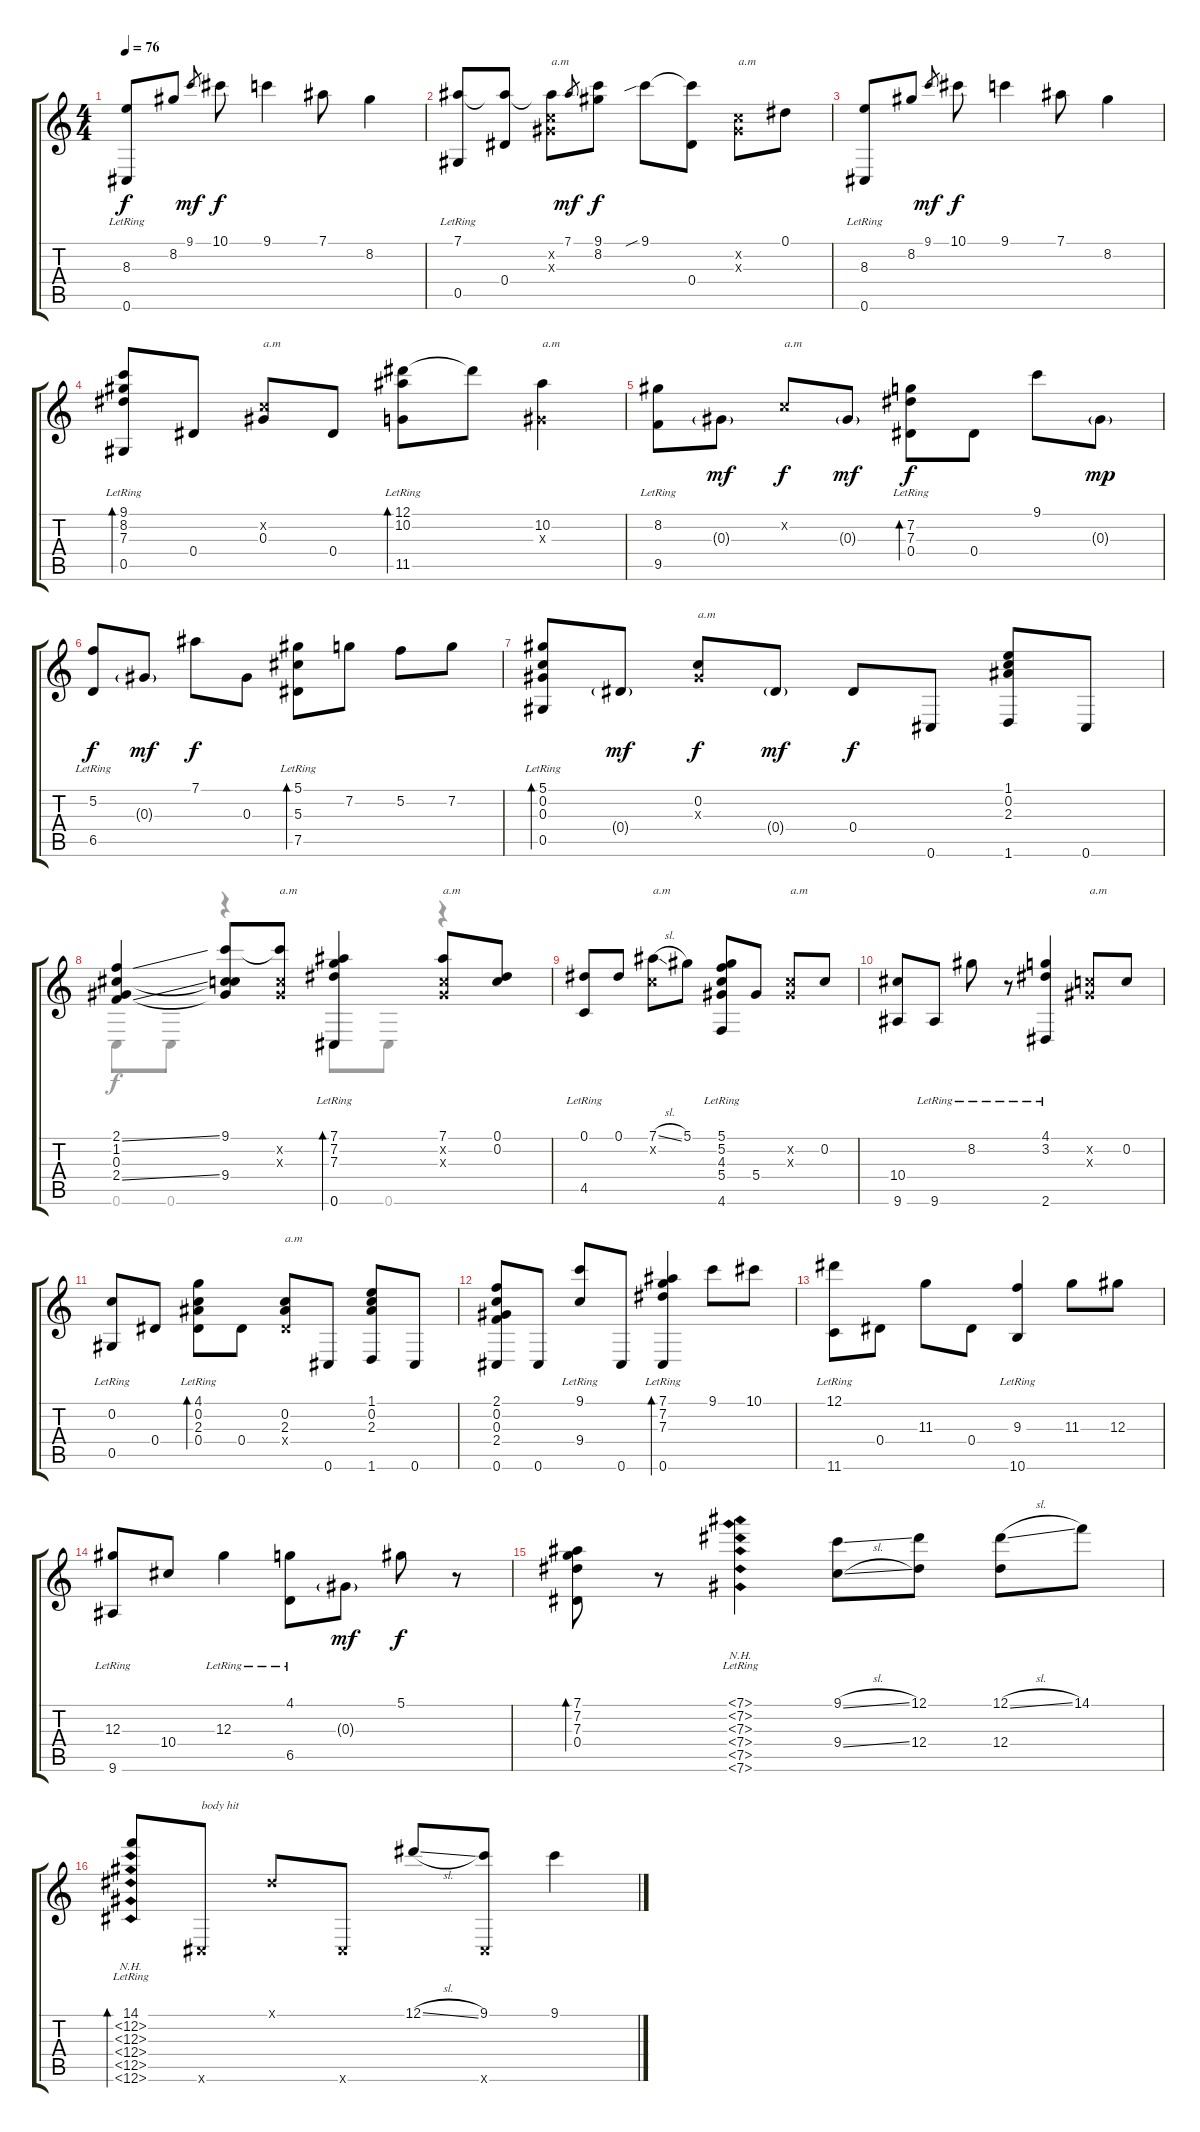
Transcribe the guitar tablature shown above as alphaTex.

\track "" {instrument acousticguitarsteel}
\staff {score tabs}
\tuning (Eb4 C4 Ab3 Eb3 Ab2 Db2) {hide}
\voice
\ts (4 4)
\tempo 76
\clef g2
\ks c
(8.3 0.6{lr}).8{dy f} 8.2.8 9.1.8{gr dy mf} 10.1.8{dy f} 9.1.4 7.1.8 8.2.4 |
(7.1 0.5{lr}).8 (7.1{t} 0.4).8 (7.1{t} 0.2{x} 0.3{x}).8{txt "a.m"} 7.1.8{gr dy mf} (9.1 8.2).8{dy f} 9.1{sib}.8 (9.1{t} 0.4).8 (0.2{x} 0.3{x}).8{txt "a.m"} 0.1.8 |
(8.3 0.6{lr}).8 8.2.8 9.1.8{gr dy mf} 10.1.8{dy f} 9.1.4 7.1.8 8.2.4 |
(9.1{lr} 8.2{lr} 7.3 0.5{lr}).8{bd 120} 0.4.8 (0.2{x} 0.3).8{txt "a.m"} 0.4.8 (12.1 10.2 11.5{lr}).8{bd 120} 12.1{t}.8 (10.2 0.3{x}).4{txt "a.m"} |
(8.2{lr} 9.5).8 0.3{g}.8{dy mf} 0.2{x}.8{txt "a.m" dy f} 0.3{g}.8{dy mf} (7.2{lr} 7.3{lr} 0.4).8{bd 120 dy f} 0.4.8 9.1.8 0.3{g}.8{dy mp} |
(5.2 6.5{lr}).8{dy f} 0.3{g}.8{dy mf} 7.1.8{dy f} 0.3.8 (5.1 5.3 7.5{lr}).8{bd 120} 7.2.8 5.2.8 7.2.8 |
(5.1{lr} 0.2 0.3 0.5{lr}).8{bd 120} 0.4{g}.8{dy mf} (0.2 0.3{x}).8{txt "a.m" dy f} 0.4{g}.8{dy mf} 0.4.8{dy f} 0.6.8 (1.1 0.2 2.3 1.6).8 0.6.8 |
(2.1{ss} 1.2 0.3 2.4{ss}).4 (9.1 1.2{t} 0.3{t} 9.4).8 (9.1{t} 0.2{x} 0.3{x}).8{txt "a.m"} (7.1 7.2 7.3 0.6{lr}).4{bd 120} (7.1 0.2{x} 0.3{x}).8{txt "a.m"} (0.1 0.2).8 |
(0.1 4.5{lr}).8 0.1.8 (7.1{sl} 0.2{x}).8{txt "a.m"} 5.1.8 (5.1 5.2 4.3 5.4 4.6{lr}).8 5.4.8 (0.2{x} 0.3{x}).8{txt "a.m"} 0.2.8 |
(10.4 9.6).8 9.6{lr}.8 8.2{lr}.8 r.8 (4.1 3.2 2.6{lr}).4 (0.2{x} 0.3{x}).8{txt "a.m"} 0.2.8 |
(0.2{lr} 0.5{lr}).8 0.4.8 (4.1{lr} 0.2{lr} 2.3{lr} 0.4).8{bd 120} 0.4.8 (0.2 2.3 0.4{x}).8{txt "a.m"} 0.6.8 (1.1 0.2 2.3 1.6).8 0.6.8 |
(2.1 0.2 0.3 2.4 0.6).8 0.6.8 (9.1{lr} 9.4{lr}).8 0.6.8 (7.1{lr} 7.2{lr} 7.3{lr} 0.6{lr}).4{bd 120} 9.1.8 10.1.8 |
(12.1{lr} 11.6{lr}).8 0.4.8 11.3.8 0.4.8 (9.3 10.6{lr}).4 11.3.8 12.3.8 |
(12.3{lr} 9.6{lr}).8 10.4.8 12.3{lr}.4 (4.1{lr} 6.5{lr}).8 0.3{g}.8{dy mf} 5.1.8{dy f} r.8 |
(7.1 7.2 7.3 0.4).8{bd 240} r.8 (7.1{nh lr} 7.2{nh} 7.3{nh} 7.4{nh} 7.5{nh} 7.6{nh}).4 (9.1{sl} 9.4{sl}).8 (12.1 12.4).8 (12.1{sl} 12.4).8 14.1.8 |
(14.1{lr} 12.2{nh lr} 12.3{nh lr} 12.4{nh lr} 12.5{nh lr} 12.6{nh lr}).8{bd 120} 0.6{x}.8{txt "body hit"} 0.1{x}.8 0.6{x}.8 12.1{sl}.8 (9.1 0.6{x}).8 9.1.4
\voice
\clef g2
\ottava regular
\simile none
\ks c
|
|
|
|
|
|
|
0.6.8 0.6.8 r.4 0.6.8 0.6.8 r.4 |
|
|
|
|
|
|
|
